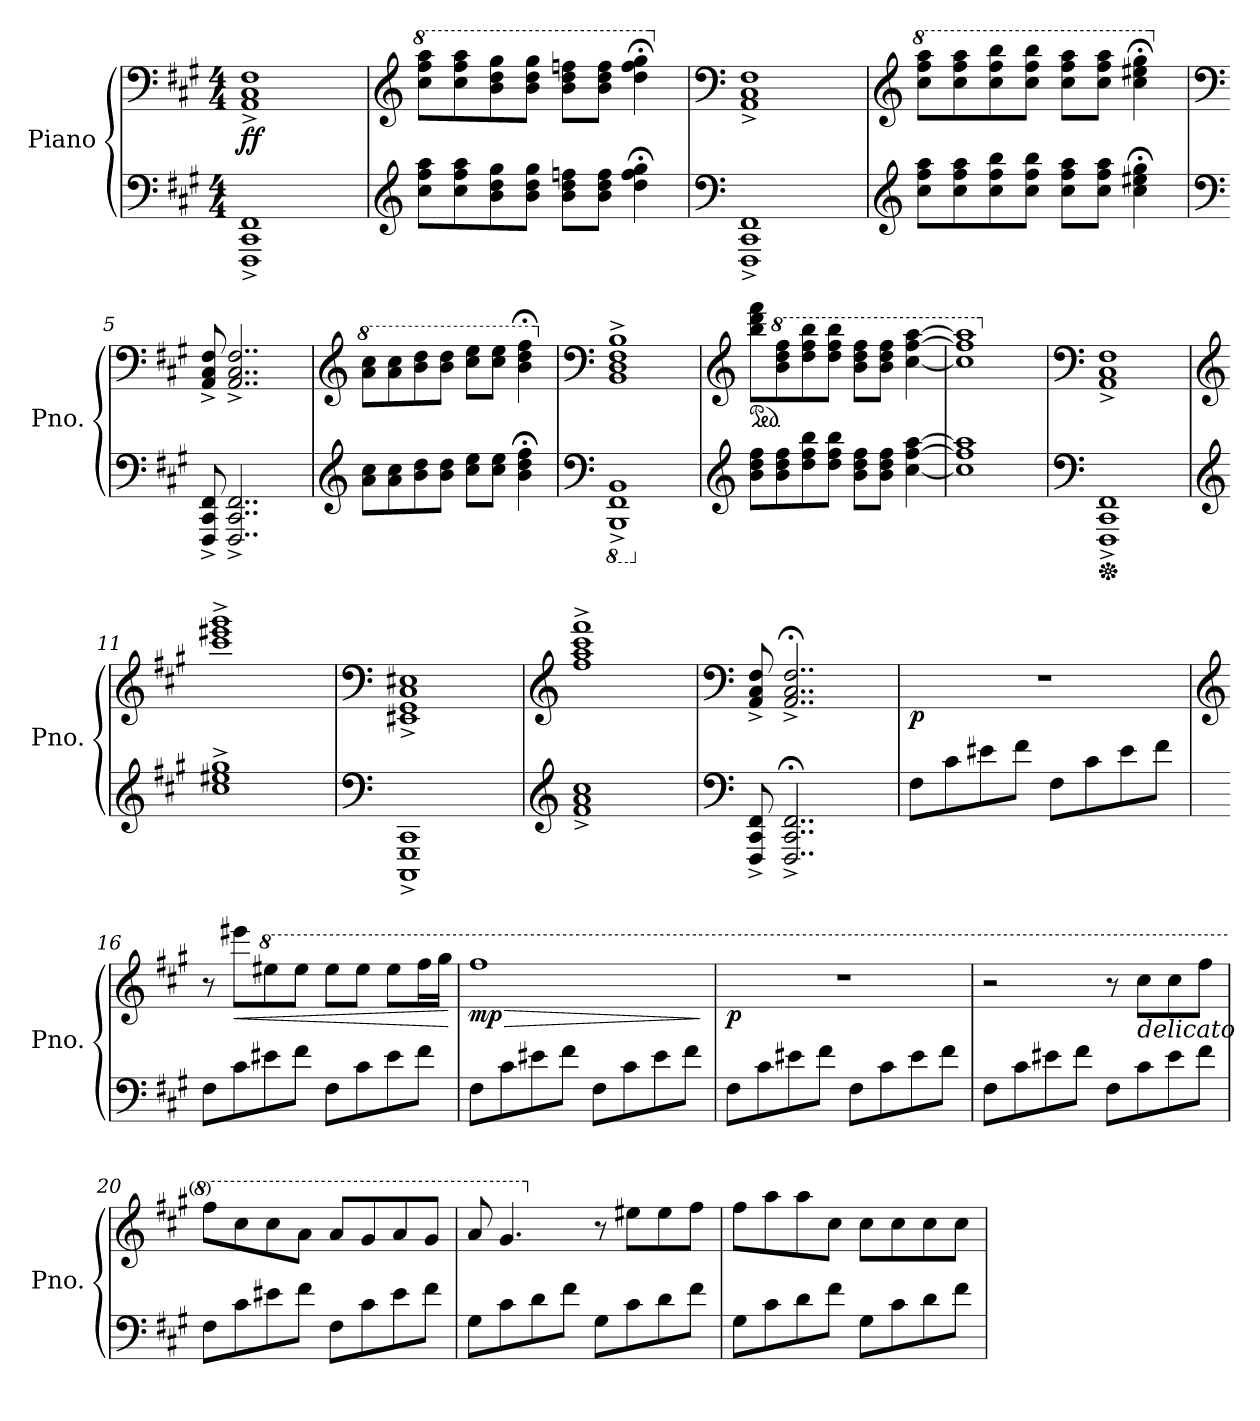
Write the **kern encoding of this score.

**kern	**kern	**dynam
*part1	*part1	*part1
*staff2	*staff1	*staff1/2
*I"Piano	*	*
*I'Pno.	*	*
*clefF4	*clefF4	*
*k[f#c#g#]	*k[f#c#g#]	*
*M4/4	*M4/4	*
*MM130	*MM130	*
=1	=1	=1
!	!	!LO:DY:b
1FFF#^ 1CC#^ 1FF#^	1AA^ 1C#^ 1F#^	ff
=2	=2	=2
*clefG2	*clefG2	*
*	*8va	*
8cc#\ 8ff#\ 8aa\L	8ccc#\ 8fff#\ 8aaa\L	.
8cc#\ 8ff#\ 8aa\	8ccc#\ 8fff#\ 8aaa\	.
8b\ 8dd\ 8gg#\	8bb\ 8ddd\ 8ggg#\	.
8b\ 8dd\ 8gg#\J	8bb\ 8ddd\ 8ggg#\J	.
8b\ 8dd\ 8ffn\L	8bb\ 8ddd\ 8fffn\L	.
8b\ 8dd\ 8ff\J	8bb\ 8ddd\ 8fff\J	.
4dd\;< 4ff\;< 4gg#\;<	4ddd\;< 4fff\;< 4ggg#\;<	.
=3	=3	=3
*clefF4	*clefF4	*
*	*X8va	*
1FFF#^ 1CC#^ 1FF#^	1AA^ 1C#^ 1F#^	.
=4	=4	=4
*clefG2	*clefG2	*
*	*8va	*
8cc#\ 8ff#\ 8aa\L	8ccc#\ 8fff#\ 8aaa\L	.
8cc#\ 8ff#\ 8aa\	8ccc#\ 8fff#\ 8aaa\	.
8cc#\ 8ff#\ 8bb\	8ccc#\ 8fff#\ 8bbb\	.
8cc#\ 8ff#\ 8bb\J	8ccc#\ 8fff#\ 8bbb\J	.
8cc#\ 8ff#\ 8aa\L	8ccc#\ 8fff#\ 8aaa\L	.
8cc#\ 8ff#\ 8aa\J	8ccc#\ 8fff#\ 8aaa\J	.
4cc#\;< 4ee#X\;< 4gg#\;<	4ccc#\;< 4eee#X\;< 4ggg#\;<	.
=5	=5	=5
*clefF4	*clefF4	*
*	*X8va	*
8FFF#/^ 8CC#/^ 8FF#/^	8AA/^ 8C#/^ 8F#/^	.
2..FFF#/^ 2..CC#/^ 2..FF#/^	2..AA/^ 2..C#/^ 2..F#/^	.
=6	=6	=6
*clefG2	*clefG2	*
*	*8va	*
8a\ 8cc#\L	8aa\ 8ccc#\L	.
8a\ 8cc#\	8aa\ 8ccc#\	.
8b\ 8dd\	8bb\ 8ddd\	.
8b\ 8dd\J	8bb\ 8ddd\J	.
8cc#\ 8ee\L	8ccc#\ 8eee\L	.
8cc#\ 8ee\J	8ccc#\ 8eee\J	.
4b\;< 4dd\;< 4ff#\;<	4bb\;< 4ddd\;< 4fff#\;<	.
!!LO:LB:g=z
=7	=7	=7
*clefF4	*clefF4	*
*8ba	*	*
*	*X8va	*
1BBBB^ 1FFF#^ 1BBB^	1BB^ 1D^ 1F#^ 1B^	.
=8	=8	=8
*clefG2	*clefG2	*
*X8ba	*	*
*	*ped	*
8b\ 8dd\ 8ff#\L	8bb\ 8ddd\ 8fff#\L	.
*	*8va	*
8b\ 8dd\ 8ff#\	8bb\ 8ddd\ 8fff#\	.
8dd\ 8ff#\ 8bb\	8ddd\ 8fff#\ 8bbb\	.
8dd\ 8ff#\ 8bb\J	8ddd\ 8fff#\ 8bbb\J	.
8b\ 8dd\ 8ff#\L	8bb\ 8ddd\ 8fff#\L	.
8b\ 8dd\ 8ff#\J	8bb\ 8ddd\ 8fff#\J	.
[4cc#\ [4ff#\ [4aa\	[4ccc#\ [4fff#\ [4aaa\	.
=9	=9	=9
1cc#] 1ff#] 1aa]	1ccc#] 1fff#] 1aaa]	.
=10	=10	=10
*clefF4	*clefF4	*
*Xped	*	*
*	*X8va	*
1FFF#^ 1CC#^ 1FF#^	1AA^ 1C#^ 1F#^	.
=11	=11	=11
*clefG2	*clefG2	*
1cc#^ 1ee#X^ 1gg#^	1ccc#^ 1eee#X^ 1ggg#^	.
=12	=12	=12
*clefF4	*clefF4	*
1CCC#^ 1GGG#^ 1CC#^	1EE#X^ 1GG#^ 1C#^ 1E#X^	.
=13	=13	=13
*clefG2	*clefG2	*
1f#^ 1a^ 1cc#^	1ff#^ 1aa^ 1ccc#^ 1fff#^	.
=14	=14	=14
*clefF4	*clefF4	*
8FFF#/^ 8CC#/^ 8FF#/^	8AA/^ 8C#/^ 8F#/^	.
2..FFF#/;<^ 2..CC#/;<^ 2..FF#/;<^	2..AA/;<^ 2..C#/;<^ 2..F#/;<^	.
=15	=15	=15
*	*MM105	*
!	!	!LO:DY:b
8F#\L	1r	p
8c#\	.	.
8e#X\	.	.
8f#\J	.	.
8F#\L	.	.
8c#\	.	.
8e#\	.	.
8f#\J	.	.
!!LO:LB:g=z
=16	=16	=16
*	*clefG2	*
8F#\L	8r	.
!	!	!LO:HP:b
8c#\	8eee#X\L	<
*	*8va	*
8e#X\	8eee#\	.
8f#\J	8eee#\J	.
8F#\L	8eee#\L	.
8c#\	8eee#\J	.
8e#\	8eee#\L	.
8f#\J	16fff#\L	.
.	16ggg#\JJ	.
.	.	[
=17	=17	=17
!	!	!LO:HP:b
!	!	!LO:DY:n=1:b
8F#\L	1fff#	> mp
8c#\	.	.
8e#X\	.	.
8f#\J	.	.
8F#\L	.	.
8c#\	.	.
8e#\	.	.
8f#\J	.	.
.	.	]
=18	=18	=18
*	*X8va	*
!	!	!LO:DY:b
8F#\L	1r	p
8c#\	.	.
8e#X\	.	.
8f#\J	.	.
8F#\L	.	.
8c#\	.	.
8e#\	.	.
8f#\J	.	.
=19	=19	=19
8F#\L	2r	.
8c#\	.	.
8e#X\	.	.
8f#\J	.	.
8F#\L	8r	.
*	*8va	*
!	!LO:TX:b:i:t=delicato	!
8c#\	8ccc#\L	.
8e#\	8ccc#\	.
8f#\J	8fff#\J	.
!!LO:LB:g=z
=20	=20	=20
8F#\L	8fff#\L	.
8c#\	8ccc#\	.
8e#X\	8ccc#\	.
8f#\J	8aa\J	.
8F#\L	8aa/L	.
8c#\	8gg#/	.
8e#\	8aa/	.
8f#\J	8gg#/J	.
=21	=21	=21
8G#\L	8aa/	.
8c#\	4.gg#/	.
8d\	.	.
8f#\J	.	.
*	*X8va	*
8G#\L	8r	.
8c#\	8ee#X\L	.
8d\	8ee#\	.
8f#\J	8ff#\J	.
=22	=22	=22
8G#\L	8ff#\L	.
8c#\	8aa\	.
8d\	8aa\	.
8f#\J	8cc#\J	.
8G#\L	8cc#\L	.
8c#\	8cc#\	.
8d\	8cc#\	.
8f#\J	8cc#\J	.
=	=	=
*-	*-	*-
